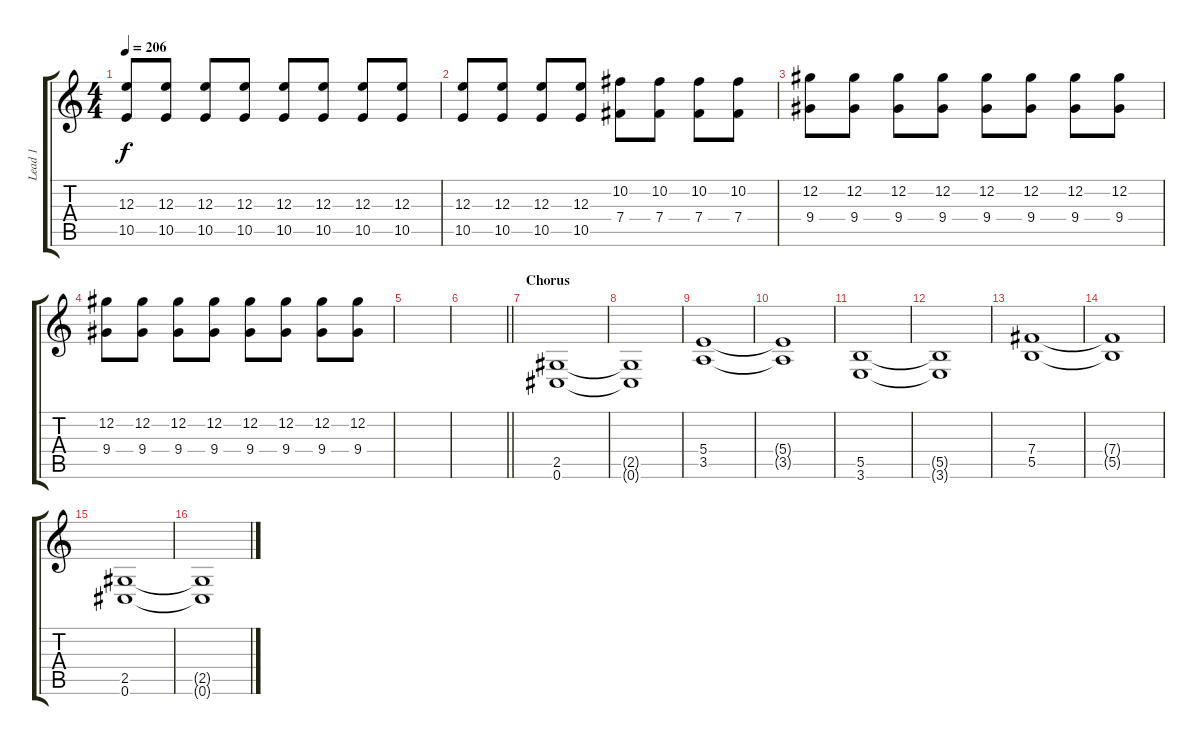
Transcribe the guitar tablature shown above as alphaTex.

\track ("Lead 1" "Lead 1") {instrument distortionguitar}
\staff {score tabs}
\tuning (Db4 Ab3 E3 B2 Gb2 Db2) {hide}
\ts (4 4)
\tempo 206
\clef g2
\ks c
(12.3 10.5).8{dy f} (12.3 10.5).8 (12.3 10.5).8 (12.3 10.5).8 (12.3 10.5).8 (12.3 10.5).8 (12.3 10.5).8 (12.3 10.5).8 |
(12.3 10.5).8 (12.3 10.5).8 (12.3 10.5).8 (12.3 10.5).8 (10.2 7.4).8 (10.2 7.4).8 (10.2 7.4).8 (10.2 7.4).8 |
(12.2 9.4).8 (12.2 9.4).8 (12.2 9.4).8 (12.2 9.4).8 (12.2 9.4).8 (12.2 9.4).8 (12.2 9.4).8 (12.2 9.4).8 |
(12.2 9.4).8 (12.2 9.4).8 (12.2 9.4).8 (12.2 9.4).8 (12.2 9.4).8 (12.2 9.4).8 (12.2 9.4).8 (12.2 9.4).8 |
|
\barLineRight lightlight
|
\section ("" "Chorus")
(2.5 0.6).1{volume 15} |
(2.5{t} 0.6{t}).1 |
(5.4 3.5).1 |
(5.4{t} 3.5{t}).1 |
(5.5 3.6).1 |
(5.5{t} 3.6{t}).1 |
(7.4 5.5).1 |
(7.4{t} 5.5{t}).1 |
(2.5 0.6).1 |
(2.5{t} 0.6{t}).1
